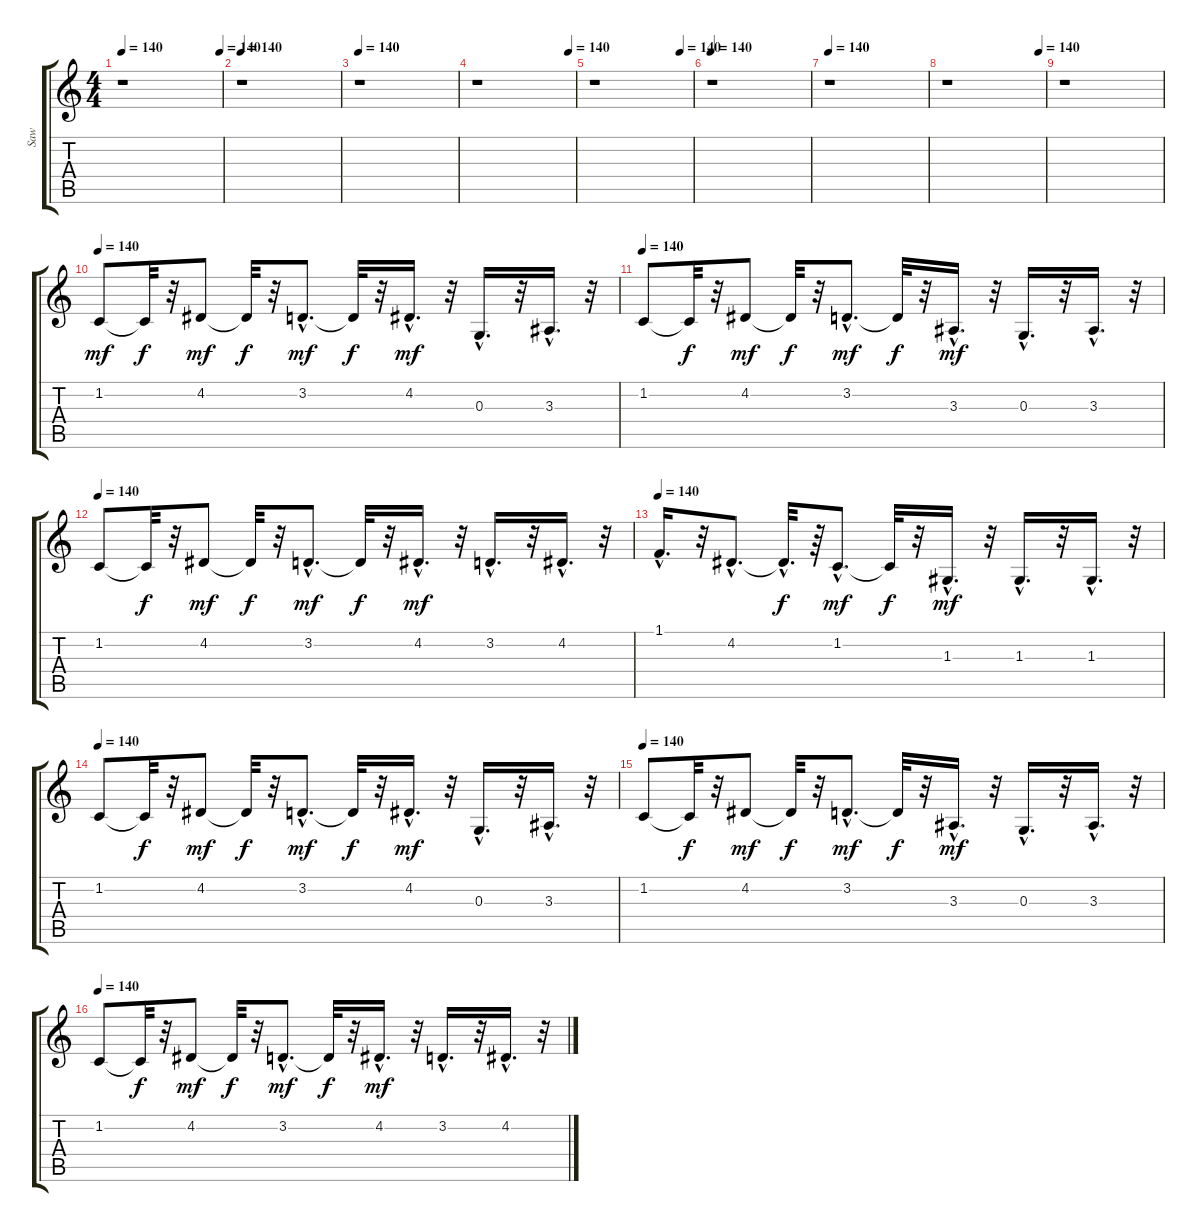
\track ("Saw" "Saw") {instrument lead2sawtooth}
\staff {score tabs}
\tuning (E4 B3 G3 D3 A2 E2) {hide}
\ts (4 4)
\tempo 140
\tempo (140 0.984375)
\clef g2
\ks c
r.1{dy f} |
\tempo 140
r.1 |
\tempo 140
r.1 |
\tempo (140 0.9375)
r.1 |
\tempo (140 0.875)
r.1 |
\tempo 140
r.1 |
\tempo 140
r.1 |
\tempo (140 0.9375)
r.1 |
r.1 |
\tempo 140
1.2.8{dy mf} 1.2{t}.32{dy f} r.32 4.2.8{dy mf} 4.2{t}.32{dy f} r.32 3.2{hac}.8{d dy mf} 3.2{t}.32{dy f} r.32 4.2{hac}.16{d dy mf} r.32 0.3{hac}.16{d} r.32 3.3{hac}.16{d} r.32 |
\tempo 140
1.2.8 1.2{t}.32{dy f} r.32 4.2.8{dy mf} 4.2{t}.32{dy f} r.32 3.2{hac}.8{d dy mf} 3.2{t}.32{dy f} r.32 3.3{hac}.16{d dy mf} r.32 0.3{hac}.16{d} r.32 3.3{hac}.16{d} r.32 |
\tempo 140
1.2.8 1.2{t}.32{dy f} r.32 4.2.8{dy mf} 4.2{t}.32{dy f} r.32 3.2{hac}.8{d dy mf} 3.2{t}.32{dy f} r.32 4.2{hac}.16{d dy mf} r.32 3.2{hac}.16{d} r.32 4.2{hac}.16{d} r.32 |
\tempo 140
1.1{hac}.16{d} r.32 4.2{hac}.8{d} 4.2{hac t}.32{d dy f} r.64 1.2{hac}.8{d dy mf} 1.2{t}.32{dy f} r.32 1.3{hac}.16{d dy mf} r.32 1.3{hac}.16{d} r.32 1.3{hac}.16{d} r.32 |
\tempo 140
1.2.8 1.2{t}.32{dy f} r.32 4.2.8{dy mf} 4.2{t}.32{dy f} r.32 3.2{hac}.8{d dy mf} 3.2{t}.32{dy f} r.32 4.2{hac}.16{d dy mf} r.32 0.3{hac}.16{d} r.32 3.3{hac}.16{d} r.32 |
\tempo 140
1.2.8 1.2{t}.32{dy f} r.32 4.2.8{dy mf} 4.2{t}.32{dy f} r.32 3.2{hac}.8{d dy mf} 3.2{t}.32{dy f} r.32 3.3{hac}.16{d dy mf} r.32 0.3{hac}.16{d} r.32 3.3{hac}.16{d} r.32 |
\tempo 140
1.2.8 1.2{t}.32{dy f} r.32 4.2.8{dy mf} 4.2{t}.32{dy f} r.32 3.2{hac}.8{d dy mf} 3.2{t}.32{dy f} r.32 4.2{hac}.16{d dy mf} r.32 3.2{hac}.16{d} r.32 4.2{hac}.16{d} r.32
